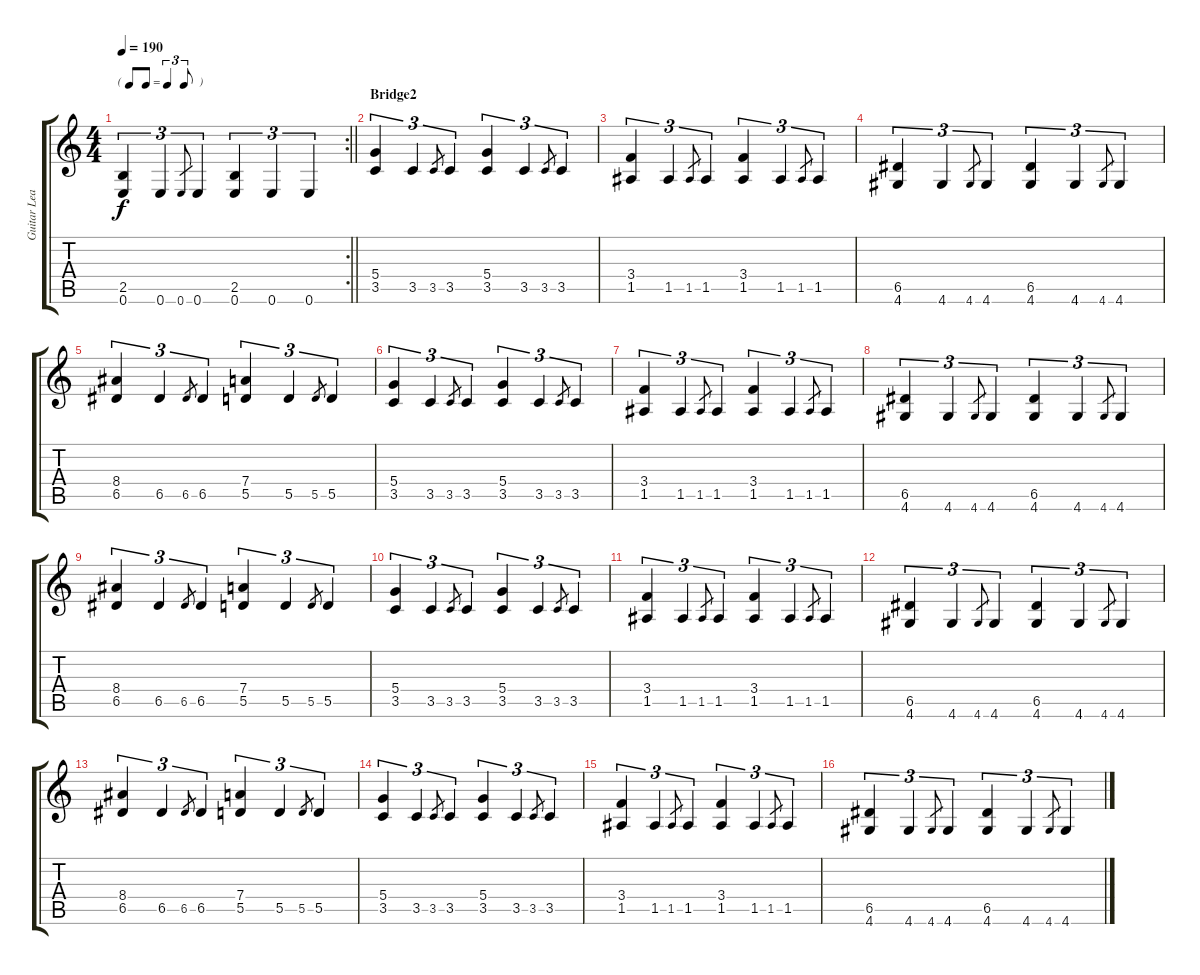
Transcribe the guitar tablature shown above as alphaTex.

\track ("Guitar Lead" "Guitar Lea") {instrument distortionguitar}
\staff {score tabs}
\tuning (E4 B3 G3 D3 A2 E2) {hide}
\rc 2
\ts (4 4)
\tf triplet8th
\tempo 190
\clef g2
\barLineRight lightlight
\ks c
(2.5 0.6).4{tu (3 2) dy f} 0.6.4{tu (3 2)} 0.6.8{gr} 0.6.4{tu (3 2)} (2.5 0.6).4{tu (3 2)} 0.6.4{tu (3 2)} 0.6.4{tu (3 2)} |
\section ("" "Bridge2")
(5.4 3.5).4{tu (3 2)} 3.5.4{tu (3 2)} 3.5.8{gr} 3.5.4{tu (3 2)} (5.4 3.5).4{tu (3 2)} 3.5.4{tu (3 2)} 3.5.8{gr} 3.5.4{tu (3 2)} |
(3.4 1.5).4{tu (3 2)} 1.5.4{tu (3 2)} 1.5.8{gr} 1.5.4{tu (3 2)} (3.4 1.5).4{tu (3 2)} 1.5.4{tu (3 2)} 1.5.8{gr} 1.5.4{tu (3 2)} |
(6.5 4.6).4{tu (3 2)} 4.6.4{tu (3 2)} 4.6.8{gr} 4.6.4{tu (3 2)} (6.5 4.6).4{tu (3 2)} 4.6.4{tu (3 2)} 4.6.8{gr} 4.6.4{tu (3 2)} |
(8.4 6.5).4{tu (3 2)} 6.5.4{tu (3 2)} 6.5.8{gr} 6.5.4{tu (3 2)} (7.4 5.5).4{tu (3 2)} 5.5.4{tu (3 2)} 5.5.8{gr} 5.5.4{tu (3 2)} |
(5.4 3.5).4{tu (3 2)} 3.5.4{tu (3 2)} 3.5.8{gr} 3.5.4{tu (3 2)} (5.4 3.5).4{tu (3 2)} 3.5.4{tu (3 2)} 3.5.8{gr} 3.5.4{tu (3 2)} |
(3.4 1.5).4{tu (3 2)} 1.5.4{tu (3 2)} 1.5.8{gr} 1.5.4{tu (3 2)} (3.4 1.5).4{tu (3 2)} 1.5.4{tu (3 2)} 1.5.8{gr} 1.5.4{tu (3 2)} |
(6.5 4.6).4{tu (3 2)} 4.6.4{tu (3 2)} 4.6.8{gr} 4.6.4{tu (3 2)} (6.5 4.6).4{tu (3 2)} 4.6.4{tu (3 2)} 4.6.8{gr} 4.6.4{tu (3 2)} |
(8.4 6.5).4{tu (3 2)} 6.5.4{tu (3 2)} 6.5.8{gr} 6.5.4{tu (3 2)} (7.4 5.5).4{tu (3 2)} 5.5.4{tu (3 2)} 5.5.8{gr} 5.5.4{tu (3 2)} |
(5.4 3.5).4{tu (3 2)} 3.5.4{tu (3 2)} 3.5.8{gr} 3.5.4{tu (3 2)} (5.4 3.5).4{tu (3 2)} 3.5.4{tu (3 2)} 3.5.8{gr} 3.5.4{tu (3 2)} |
(3.4 1.5).4{tu (3 2)} 1.5.4{tu (3 2)} 1.5.8{gr} 1.5.4{tu (3 2)} (3.4 1.5).4{tu (3 2)} 1.5.4{tu (3 2)} 1.5.8{gr} 1.5.4{tu (3 2)} |
(6.5 4.6).4{tu (3 2)} 4.6.4{tu (3 2)} 4.6.8{gr} 4.6.4{tu (3 2)} (6.5 4.6).4{tu (3 2)} 4.6.4{tu (3 2)} 4.6.8{gr} 4.6.4{tu (3 2)} |
(8.4 6.5).4{tu (3 2)} 6.5.4{tu (3 2)} 6.5.8{gr} 6.5.4{tu (3 2)} (7.4 5.5).4{tu (3 2)} 5.5.4{tu (3 2)} 5.5.8{gr} 5.5.4{tu (3 2)} |
(5.4 3.5).4{tu (3 2)} 3.5.4{tu (3 2)} 3.5.8{gr} 3.5.4{tu (3 2)} (5.4 3.5).4{tu (3 2)} 3.5.4{tu (3 2)} 3.5.8{gr} 3.5.4{tu (3 2)} |
(3.4 1.5).4{tu (3 2)} 1.5.4{tu (3 2)} 1.5.8{gr} 1.5.4{tu (3 2)} (3.4 1.5).4{tu (3 2)} 1.5.4{tu (3 2)} 1.5.8{gr} 1.5.4{tu (3 2)} |
(6.5 4.6).4{tu (3 2)} 4.6.4{tu (3 2)} 4.6.8{gr} 4.6.4{tu (3 2)} (6.5 4.6).4{tu (3 2)} 4.6.4{tu (3 2)} 4.6.8{gr} 4.6.4{tu (3 2)}
